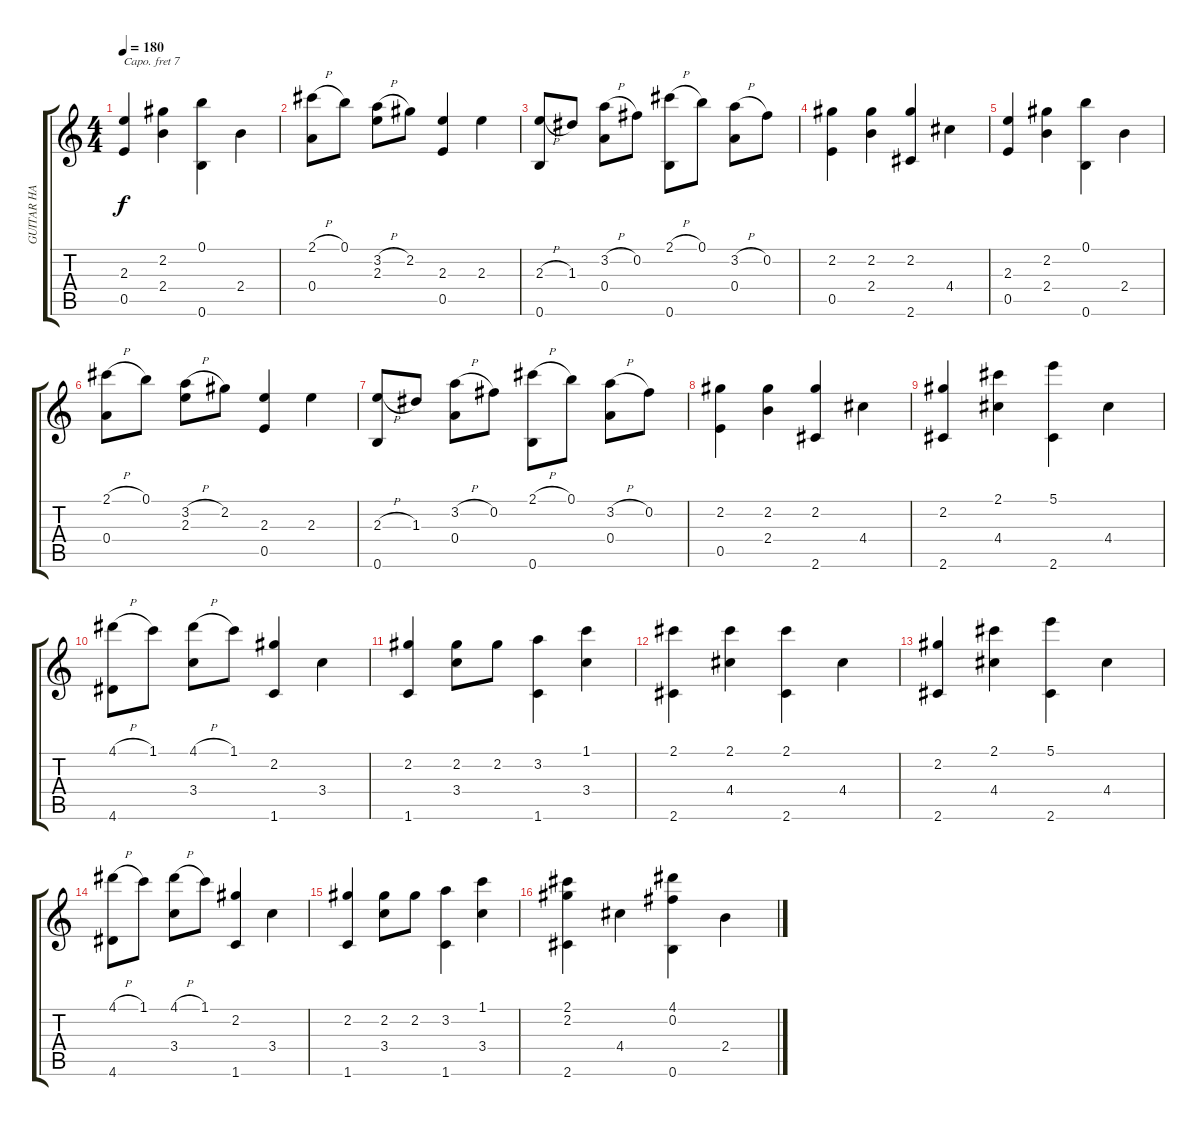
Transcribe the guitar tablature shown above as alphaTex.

\track (" GUITAR HARMONIES" " GUITAR HA") {instrument acousticguitarnylon}
\staff {score tabs}
\capo 7
\tuning (E4 B3 G3 D3 A2 E2) {hide}
\ts (4 4)
\tempo 180
\clef g2
\ks c
(2.3 0.5).4{dy f instrument acousticguitarnylon} (2.2 2.4).4 (0.1 0.6).4 2.4.4 |
(2.1{h} 0.4).8 0.1.8 (3.2{h} 2.3).8 2.2.8 (2.3 0.5).4 2.3.4 |
(2.3{h} 0.6).8 1.3.8 (3.2{h} 0.4).8 0.2.8 (2.1{h} 0.6).8 0.1.8 (3.2{h} 0.4).8 0.2.8 |
(2.2 0.5).4 (2.2 2.4).4 (2.2 2.6).4 4.4.4 |
(2.3 0.5).4 (2.2 2.4).4 (0.1 0.6).4 2.4.4 |
(2.1{h} 0.4).8 0.1.8 (3.2{h} 2.3).8 2.2.8 (2.3 0.5).4 2.3.4 |
(2.3{h} 0.6).8 1.3.8 (3.2{h} 0.4).8 0.2.8 (2.1{h} 0.6).8 0.1.8 (3.2{h} 0.4).8 0.2.8 |
(2.2 0.5).4 (2.2 2.4).4 (2.2 2.6).4 4.4.4 |
(2.2 2.6).4 (2.1 4.4).4 (5.1 2.6).4 4.4.4 |
(4.1{h} 4.6).8 1.1.8 (4.1{h} 3.4).8 1.1.8 (2.2 1.6).4 3.4.4 |
(2.2 1.6).4 (2.2 3.4).8 2.2.8 (3.2 1.6).4 (1.1 3.4).4 |
(2.1 2.6).4 (2.1 4.4).4 (2.1 2.6).4 4.4.4 |
(2.2 2.6).4 (2.1 4.4).4 (5.1 2.6).4 4.4.4 |
(4.1{h} 4.6).8 1.1.8 (4.1{h} 3.4).8 1.1.8 (2.2 1.6).4 3.4.4 |
(2.2 1.6).4 (2.2 3.4).8 2.2.8 (3.2 1.6).4 (1.1 3.4).4 |
(2.1 2.2 2.6).4 4.4.4 (4.1 0.2 0.6).4 2.4.4
